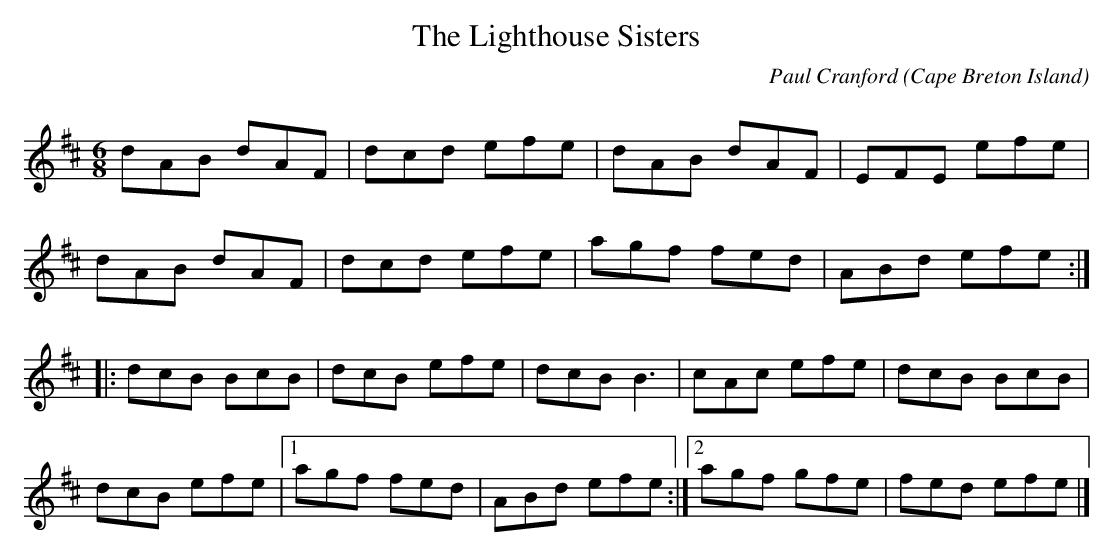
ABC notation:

X:1
T:The Lighthouse Sisters
C:Paul Cranford
O:Cape Breton Island
Q:300
L:1/8
M:6/8
K:D
dAB dAF|dcd efe|dAB dAF|EFE efe|
dAB dAF|dcd efe|agf fed|ABd efe:|
|:dcB BcB|dcB efe|dcB B3|cAc efe|dcB BcB|
dcB efe|[1agf fed|ABd efe:|[2agf gfe|fed efe|]
